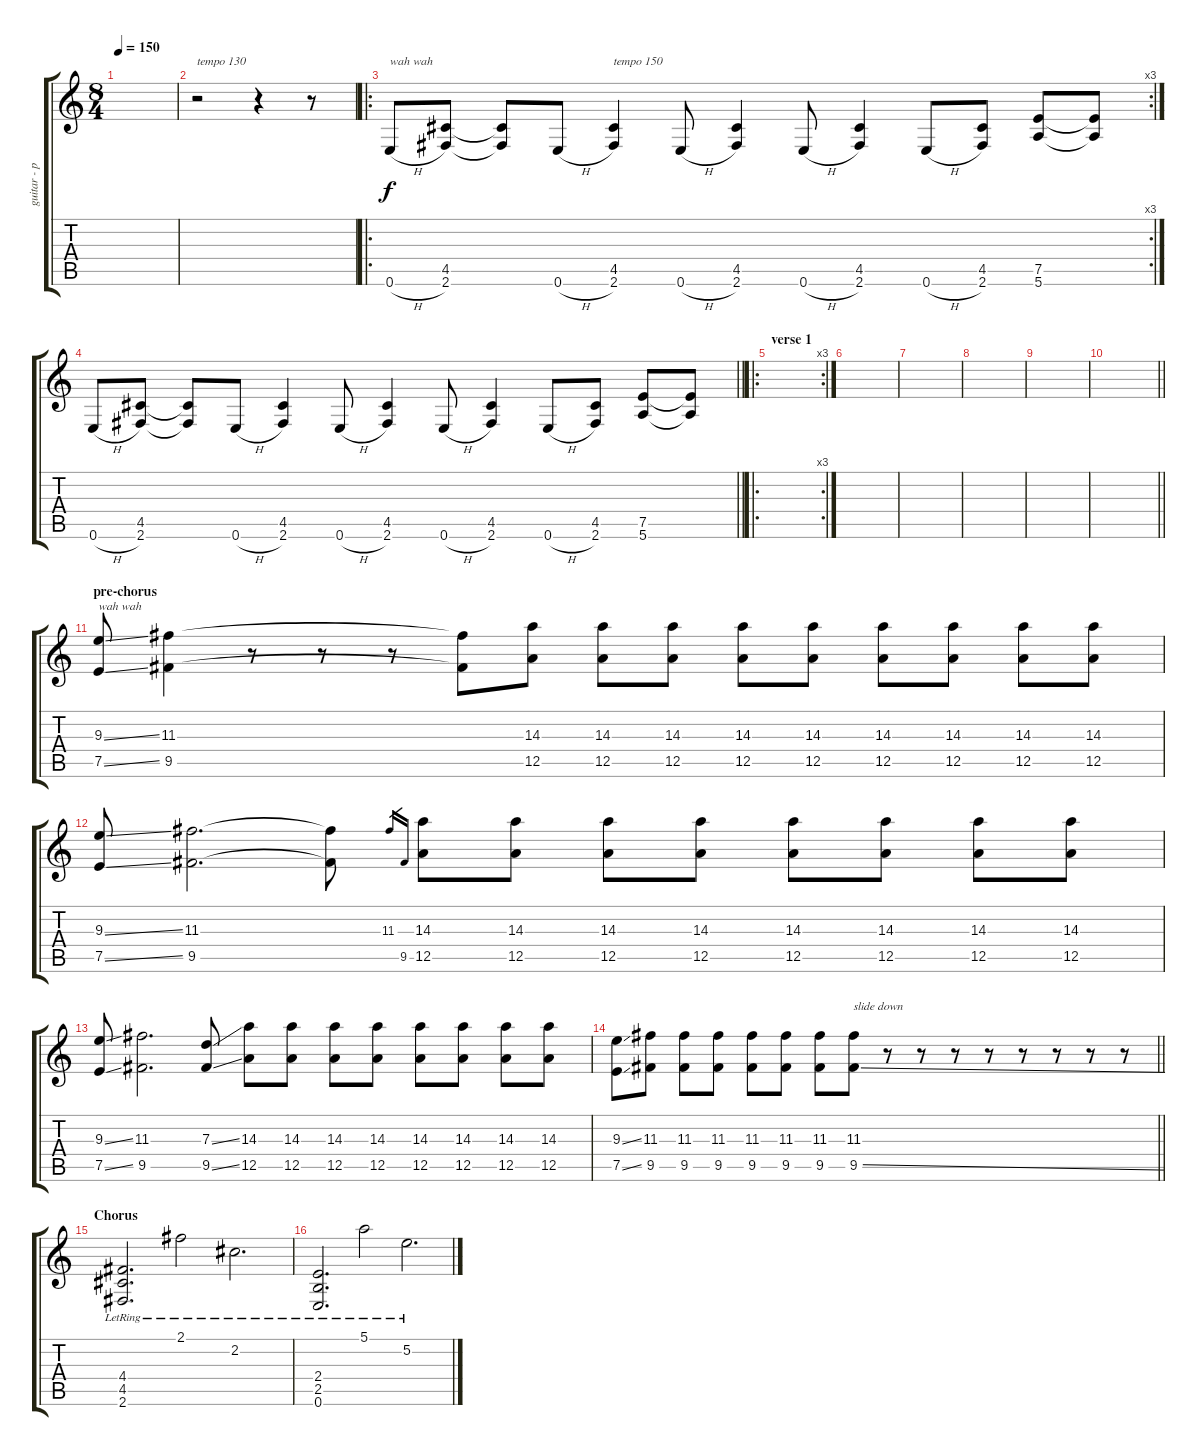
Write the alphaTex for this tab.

\track ("guitar - petrucci" "guitar - p") {instrument distortionguitar}
\staff {score tabs}
\tuning (E4 B3 G3 D3 A2 E2) {hide}
\ts (8 4)
\tempo 150
\clef g2
\ks c
|
r.2{txt "tempo 130"} r.4 r.8 |
\ro
\rc 3
0.6{h}.8{txt "wah wah"} (4.5 2.6).8 (4.5{t} 2.6{t}).8 0.6{h}.8 (4.5 2.6).4{txt "tempo 150"} 0.6{h}.8 (4.5 2.6).4 0.6{h}.8 (4.5 2.6).4 0.6{h}.8 (4.5 2.6).8 (7.5 5.6).8 (7.5{t} 5.6{t}).8 |
\barLineRight lightlight
0.6{h}.8 (4.5 2.6).8 (4.5{t} 2.6{t}).8 0.6{h}.8 (4.5 2.6).4 0.6{h}.8 (4.5 2.6).4 0.6{h}.8 (4.5 2.6).4 0.6{h}.8 (4.5 2.6).8 (7.5 5.6).8 (7.5{t} 5.6{t}).8 |
\ro
\rc 3
\section ("" "verse 1")
|
|
|
|
|
\barLineRight lightlight
|
\section ("" "pre-chorus")
(9.3{ss} 7.5{ss}).8{txt "wah wah"} (11.3 9.5).4 r.8 r.8 r.8 (11.3{t} 9.5{t}).8 (14.3 12.5).8 (14.3 12.5).8 (14.3 12.5).8 (14.3 12.5).8 (14.3 12.5).8 (14.3 12.5).8 (14.3 12.5).8 (14.3 12.5).8 (14.3 12.5).8 |
(9.3{ss} 7.5{ss}).8 (11.3 9.5).2{d} (11.3{t} 9.5{t}).8 11.3.16{gr} 9.5.16{gr} (14.3 12.5).8 (14.3 12.5).8 (14.3 12.5).8 (14.3 12.5).8 (14.3 12.5).8 (14.3 12.5).8 (14.3 12.5).8 (14.3 12.5).8 |
(9.3{ss} 7.5{ss}).8 (11.3 9.5).2{d} (7.3{ss} 9.5{ss}).8 (14.3 12.5).8 (14.3 12.5).8 (14.3 12.5).8 (14.3 12.5).8 (14.3 12.5).8 (14.3 12.5).8 (14.3 12.5).8 (14.3 12.5).8 |
\barLineRight lightlight
(9.3{ss} 7.5{ss}).8 (11.3 9.5).8 (11.3 9.5).8 (11.3 9.5).8 (11.3 9.5).8 (11.3 9.5).8 (11.3 9.5).8 (11.3 9.5{ss}).8{txt "slide down"} r.8 r.8 r.8 r.8 r.8 r.8 r.8 r.8 |
\section ("" "Chorus")
(4.4{lr} 4.5{lr} 2.6{lr}).2{d} 2.1{lr}.2 2.2{lr}.2{d} |
(2.4{lr} 2.5{lr} 0.6{lr}).2{d} 5.1{lr}.2 5.2{lr}.2{d}
